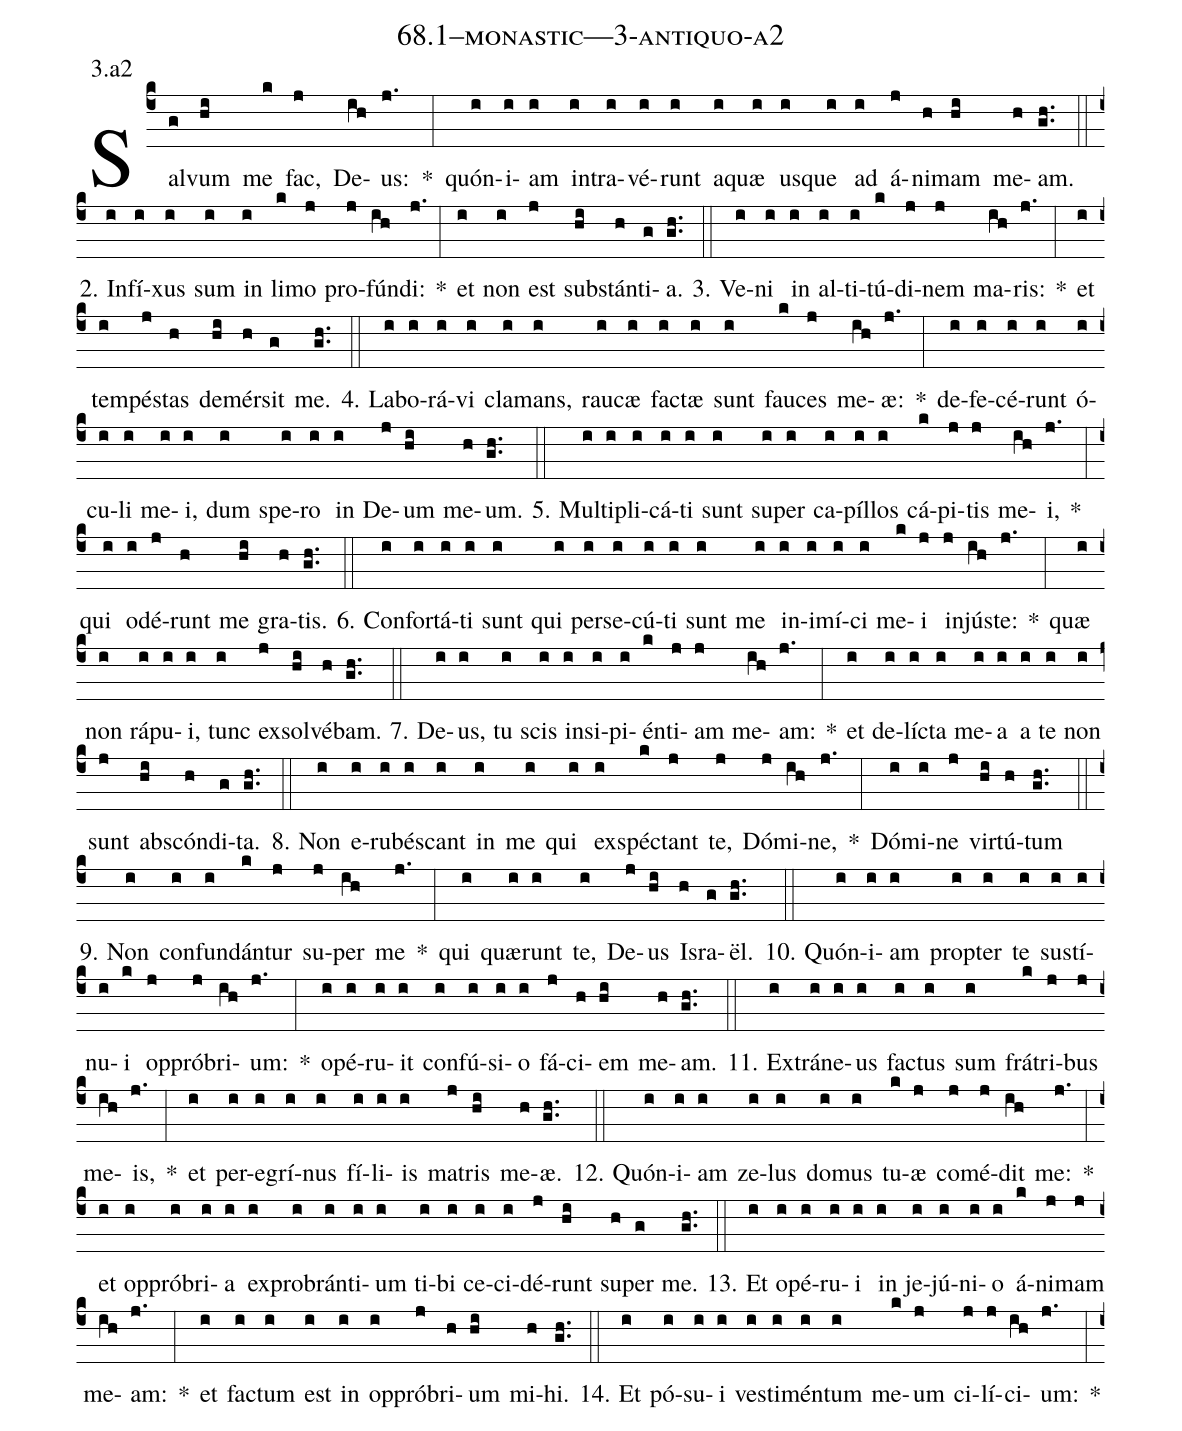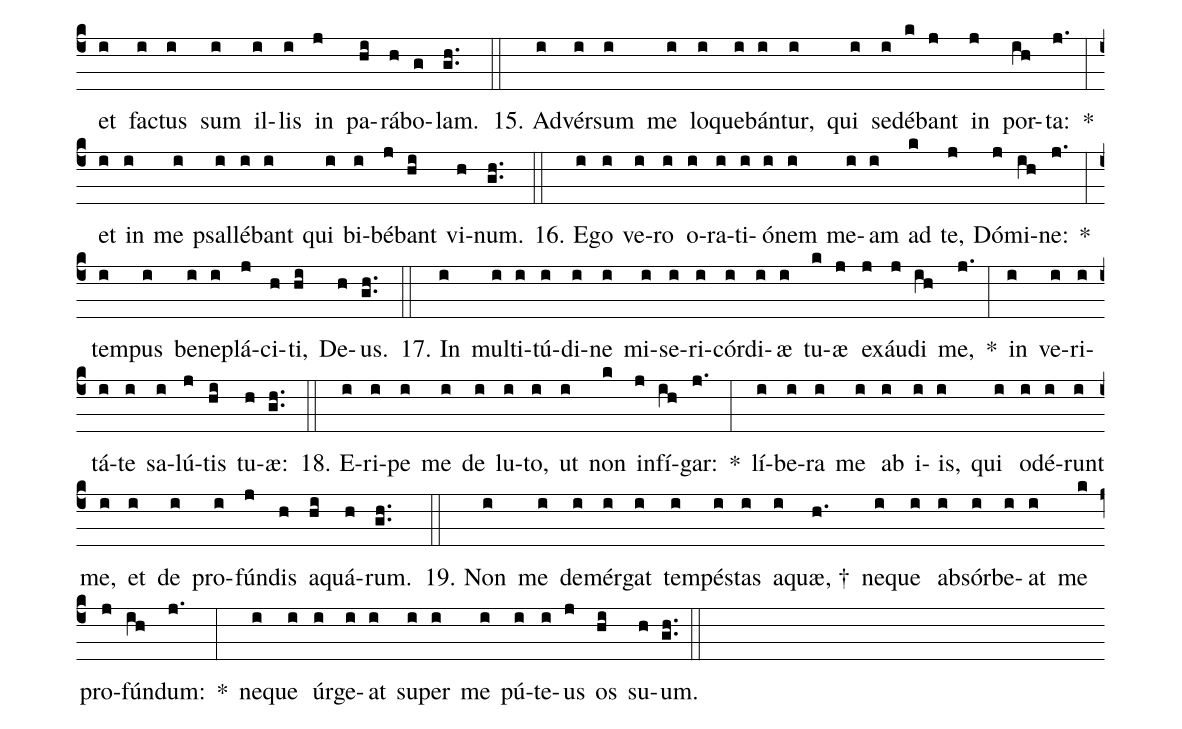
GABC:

name: 68.1--monastic---3-antiquo-a2;
annotation: 3.a2;
%%
(c4)Sal(g)vum(hi) me(k) fac,(j) De(ih)us:(j.) *(:) quón(i)i(i)am(i) in(i)tra(i)vé(i)runt(i) a(i)quæ(i) us(i)que(i) ad(i) á(j)ni(h)mam(hi) me(h)am.(gh..) (::)
2. In(i)fí(i)xus(i) sum(i) in(i) li(k)mo(j) pro(j)fún(ih)di:(j.) *(:) et(i) non(i) est(j) sub(hi)stán(h)ti(g)a.(gh..) (::)
3. Ve(i)ni(i) in(i) al(i)ti(i)tú(k)di(j)nem(j) ma(ih)ris:(j.) *(:) et(i) tem(i)pés(j)tas(h) de(hi)mér(h)sit(g) me.(gh..) (::)
4. La(i)bo(i)rá(i)vi(i) cla(i)mans,(i) rau(i)cæ(i) fac(i)tæ(i) sunt(i) fau(k)ces(j) me(ih)æ:(j.) *(:) de(i)fe(i)cé(i)runt(i) ó(i)cu(i)li(i) me(i)i,(i) dum(i) spe(i)ro(i) in(i) De(j)um(hi) me(h)um.(gh..) (::)
5. Mul(i)ti(i)pli(i)cá(i)ti(i) sunt(i) su(i)per(i) ca(i)píl(i)los(i) cá(k)pi(j)tis(j) me(ih)i,(j.) *(:) qui(i) o(i)dé(j)runt(h) me(hi) gra(h)tis.(gh..) (::)
6. Con(i)for(i)tá(i)ti(i) sunt(i) qui(i) per(i)se(i)cú(i)ti(i) sunt(i) me(i) in(i)i(i)mí(i)ci(i) me(k)i(j) in(j)jús(ih)te:(j.) *(:) quæ(i) non(i) rá(i)pu(i)i,(i) tunc(i) ex(j)sol(hi)vé(h)bam.(gh..) (::)
7. De(i)us,(i) tu(i) scis(i) in(i)si(i)pi(i)én(k)ti(j)am(j) me(ih)am:(j.) *(:) et(i) de(i)líc(i)ta(i) me(i)a(i) a(i) te(i) non(i) sunt(j) abs(hi)cón(h)di(g)ta.(gh..) (::)
8. Non(i) e(i)ru(i)bés(i)cant(i) in(i) me(i) qui(i) ex(i)spéc(k)tant(j) te,(j) Dó(j)mi(ih)ne,(j.) *(:) Dó(i)mi(i)ne(j) vir(hi)tú(h)tum(gh..) (::)
9. Non(i) con(i)fun(i)dán(k)tur(j) su(j)per(ih) me(j.) *(:) qui(i) quæ(i)runt(i) te,(i) De(j)us(hi) Is(h)ra(g)ël.(gh..) (::)
10. Quón(i)i(i)am(i) prop(i)ter(i) te(i) sus(i)tí(i)nu(i)i(k) op(j)pró(j)bri(ih)um:(j.) *(:) o(i)pé(i)ru(i)it(i) con(i)fú(i)si(i)o(i) fá(j)ci(h)em(hi) me(h)am.(gh..) (::)
11. Ex(i)trá(i)ne(i)us(i) fac(i)tus(i) sum(i) frá(k)tri(j)bus(j) me(ih)is,(j.) *(:) et(i) per(i)e(i)grí(i)nus(i) fí(i)li(i)is(i) ma(j)tris(hi) me(h)æ.(gh..) (::)
12. Quón(i)i(i)am(i) ze(i)lus(i) do(i)mus(i) tu(k)æ(j) com(j)é(j)dit(ih) me:(j.) *(:) et(i) op(i)pró(i)bri(i)a(i) ex(i)pro(i)brán(i)ti(i)um(i) ti(i)bi(i) ce(i)ci(i)dé(j)runt(hi) su(h)per(g) me.(gh..) (::)
13. Et(i) o(i)pé(i)ru(i)i(i) in(i) je(i)jú(i)ni(i)o(i) á(k)ni(j)mam(j) me(ih)am:(j.) *(:) et(i) fac(i)tum(i) est(i) in(i) op(i)pró(j)bri(h)um(hi) mi(h)hi.(gh..) (::)
14. Et(i) pó(i)su(i)i(i) ves(i)ti(i)mén(i)tum(i) me(k)um(j) ci(j)lí(j)ci(ih)um:(j.) *(:) et(i) fac(i)tus(i) sum(i) il(i)lis(i) in(j) pa(hi)rá(h)bo(g)lam.(gh..) (::)
15. Ad(i)vér(i)sum(i) me(i) lo(i)que(i)bán(i)tur,(i) qui(i) se(i)dé(k)bant(j) in(j) por(ih)ta:(j.) *(:) et(i) in(i) me(i) psal(i)lé(i)bant(i) qui(i) bi(i)bé(j)bant(hi) vi(h)num.(gh..) (::)
16. E(i)go(i) ve(i)ro(i) o(i)ra(i)ti(i)ó(i)nem(i) me(i)am(i) ad(k) te,(j) Dó(j)mi(ih)ne:(j.) *(:) tem(i)pus(i) be(i)ne(i)plá(j)ci(h)ti,(hi) De(h)us.(gh..) (::)
17. In(i) mul(i)ti(i)tú(i)di(i)ne(i) mi(i)se(i)ri(i)cór(i)di(i)æ(i) tu(k)æ(j) ex(j)áu(j)di(ih) me,(j.) *(:) in(i) ve(i)ri(i)tá(i)te(i) sa(i)lú(j)tis(hi) tu(h)æ:(gh..) (::)
18. E(i)ri(i)pe(i) me(i) de(i) lu(i)to,(i) ut(i) non(k) in(j)fí(ih)gar:(j.) *(:) lí(i)be(i)ra(i) me(i) ab(i) i(i)is,(i) qui(i) o(i)dé(i)runt(i) me,(i) et(i) de(i) pro(i)fún(j)dis(h) a(hi)quá(h)rum.(gh..) (::)
19. Non(i) me(i) de(i)mér(i)gat(i) tem(i)pés(i)tas(i) a(i)quæ, †(h.) ne(i)que(i) ab(i)sór(i)be(i)at(i) me(k) pro(j)fún(ih)dum:(j.) *(:) ne(i)que(i) úr(i)ge(i)at(i) su(i)per(i) me(i) pú(i)te(i)us(j) os(hi) su(h)um.(gh..) (::)
